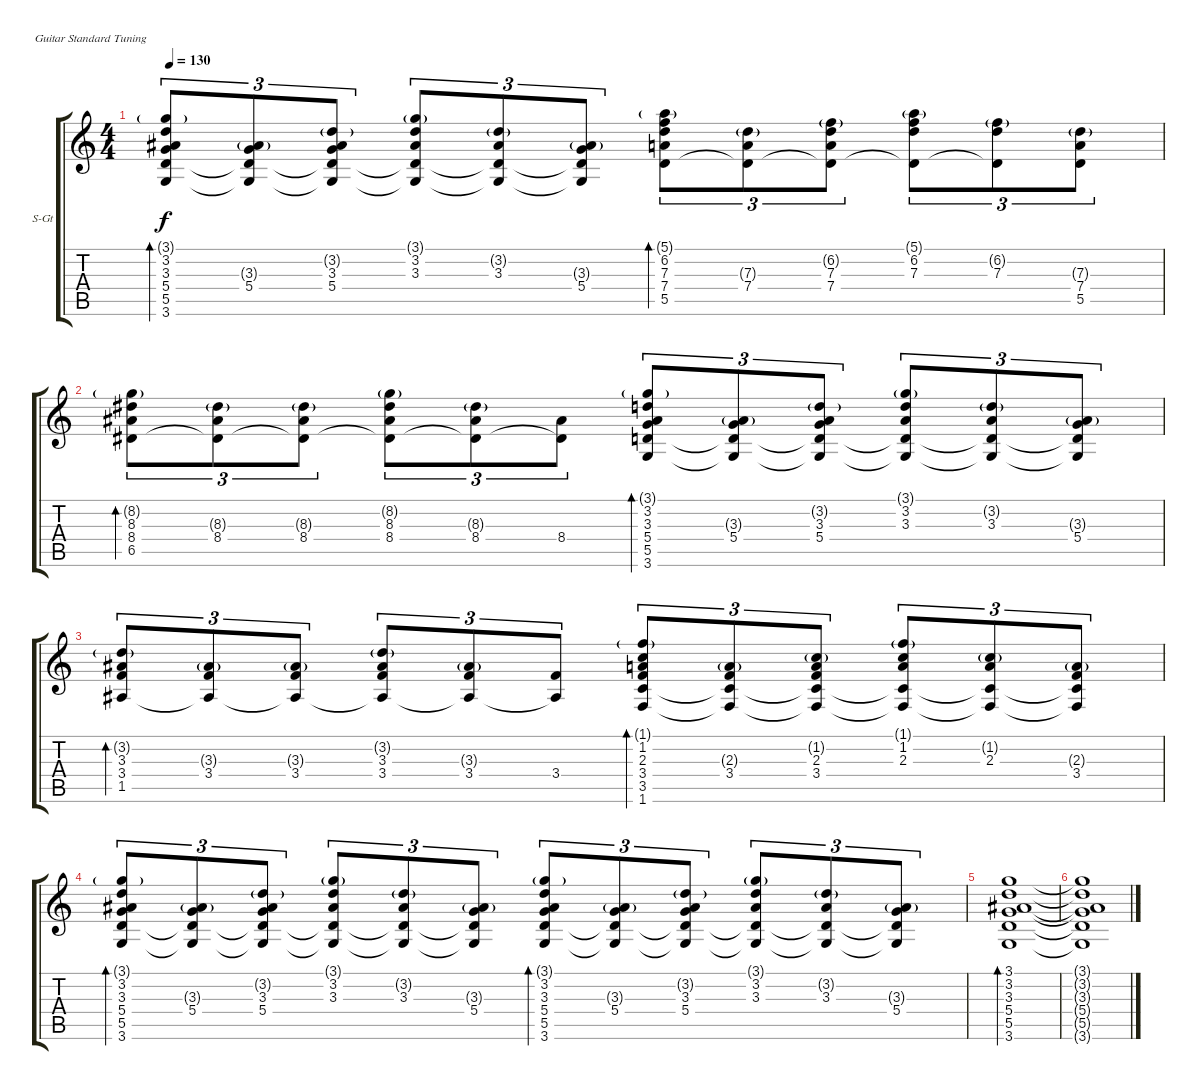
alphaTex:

\defaultSystemsLayout 4
\bracketExtendMode groupsimilarinstruments
\firstSystemTrackNameOrientation horizontal
\otherSystemsTrackNameOrientation horizontal
\track ("Steel Guitar" "S-Gt") {instrument acousticguitarsteel}
\staff {score tabs}
\tuning (E4 B3 G3 D3 A2 E2)
\ts (4 4)
\tempo 130
\clef g2
\ks c
(3.6 5.5 5.4 3.3 3.2 3.1{g}).8{tu (3 2) bd 37 dy f} (5.4 3.3{g} 3.6{t} 5.5{t}).8{tu (3 2)} (5.4 3.3 3.2{g} 3.6{t} 5.5{t}).8{tu (3 2)} (3.1{g} 3.2 3.3 3.6{t} 5.5{t}).8{tu (3 2)} (3.2{g} 3.3 3.6{t} 5.5{t}).8{tu (3 2)} (3.3{g} 5.4 3.6{t} 5.5{t}).8{tu (3 2)} (5.5 7.4 7.3 6.2 5.1{g}).8{tu (3 2) bd 37} (7.4 7.3{g} 5.5{t}).8{tu (3 2)} (7.4 7.3 6.2{g} 5.5{t}).8{tu (3 2)} (5.1{g} 6.2 7.3 5.5{t}).8{tu (3 2)} (6.2{g} 7.3 5.5{t}).8{tu (3 2)} (7.3{g} 7.4 5.5).8{tu (3 2)} |
(6.5 8.4 8.3 8.2{g}).8{tu (3 2) bd 36} (8.4 8.3{g} 6.5{t}).8{tu (3 2)} (8.4 8.3{g} 6.5{t}).8{tu (3 2)} (8.2{g} 8.3 8.4 6.5{t}).8{tu (3 2)} (8.3{g} 8.4 6.5{t}).8{tu (3 2)} (8.4 6.5{t}).8{tu (3 2)} (3.6 5.5 5.4 3.3 3.2 3.1{g}).8{tu (3 2) bd 37} (5.4 3.3{g} 3.6{t} 5.5{t}).8{tu (3 2)} (5.4 3.3 3.2{g} 3.6{t} 5.5{t}).8{tu (3 2)} (3.1{g} 3.2 3.3 3.6{t} 5.5{t}).8{tu (3 2)} (3.2{g} 3.3 3.6{t} 5.5{t}).8{tu (3 2)} (3.3{g} 5.4 3.6{t} 5.5{t}).8{tu (3 2)} |
(1.5 3.4 3.3 3.2{g}).8{tu (3 2) bd 36} (3.4 3.3{g} 1.5{t}).8{tu (3 2)} (3.4 3.3{g} 1.5{t}).8{tu (3 2)} (3.2{g} 3.3 3.4 1.5{t}).8{tu (3 2)} (3.3{g} 3.4 1.5{t}).8{tu (3 2)} (3.4 1.5{t}).8{tu (3 2)} (1.6 3.5 3.4 2.3 1.2 1.1{g}).8{tu (3 2) bd 37} (3.4 2.3{g} 1.6{t} 3.5{t}).8{tu (3 2)} (3.4 2.3 1.2{g} 1.6{t} 3.5{t}).8{tu (3 2)} (1.1{g} 1.2 2.3 1.6{t} 3.5{t}).8{tu (3 2)} (1.2{g} 2.3 1.6{t} 3.5{t}).8{tu (3 2)} (2.3{g} 3.4 1.6{t} 3.5{t}).8{tu (3 2)} |
(3.6 5.5 5.4 3.3 3.2 3.1{g}).8{tu (3 2) bd 37} (5.4 3.3{g} 3.6{t} 5.5{t}).8{tu (3 2)} (5.4 3.3 3.2{g} 3.6{t} 5.5{t}).8{tu (3 2)} (3.1{g} 3.2 3.3 3.6{t} 5.5{t}).8{tu (3 2)} (3.2{g} 3.3 3.6{t} 5.5{t}).8{tu (3 2)} (3.3{g} 5.4 3.6{t} 5.5{t}).8{tu (3 2)} (3.6 5.5 5.4 3.3 3.2 3.1{g}).8{tu (3 2) bd 36} (5.4 3.3{g} 3.6{t} 5.5{t}).8{tu (3 2)} (5.4 3.3 3.2{g} 3.6{t} 5.5{t}).8{tu (3 2)} (3.1{g} 3.2 3.3 3.6{t} 5.5{t}).8{tu (3 2)} (3.2{g} 3.3 3.6{t} 5.5{t}).8{tu (3 2)} (3.3{g} 5.4 3.6{t} 5.5{t}).8{tu (3 2)} |
(3.6 5.5 5.4 3.3 3.2 3.1).1{bd 132} |
(3.6{t} 5.5{t} 5.4{t} 3.3{t} 3.2{t} 3.1{t}).1
